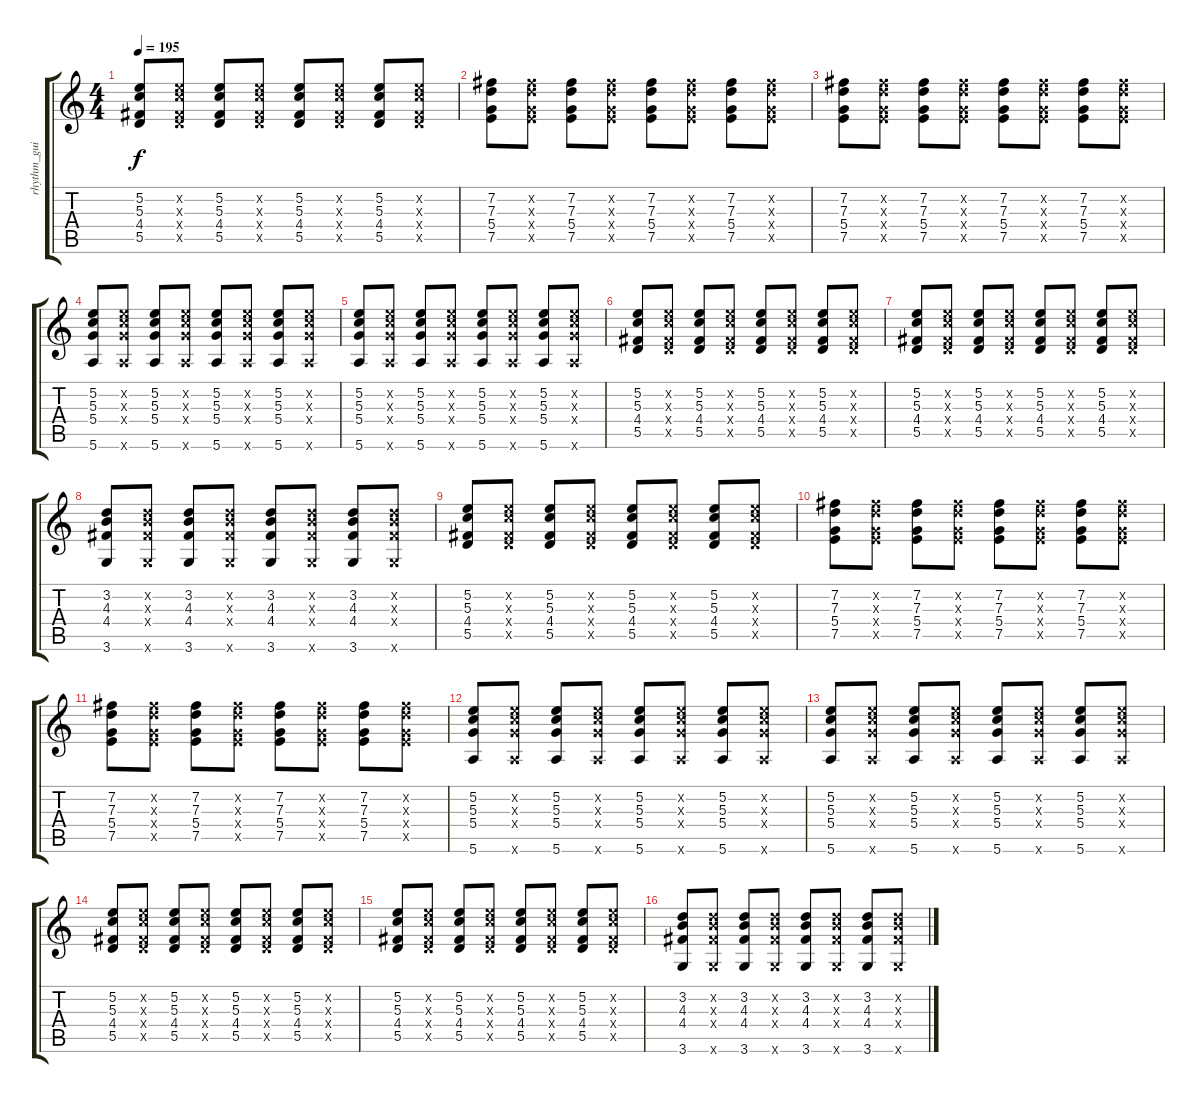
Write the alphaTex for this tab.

\track ("rhythm_guitar" "rhythm_gui") {instrument acousticguitarnylon}
\staff {score tabs}
\tuning (E4 B3 G3 D3 A2 E2) {hide}
\ts (4 4)
\tempo 195
\clef g2
\ks c
(5.2 5.3 4.4 5.5).8{dy f} (5.2{x} 5.3{x} 4.4{x} 5.5{x}).8 (5.2 5.3 4.4 5.5).8 (5.2{x} 5.3{x} 4.4{x} 5.5{x}).8 (5.2 5.3 4.4 5.5).8 (5.2{x} 5.3{x} 4.4{x} 5.5{x}).8 (5.2 5.3 4.4 5.5).8 (5.2{x} 5.3{x} 4.4{x} 5.5{x}).8 |
(7.2 7.3 5.4 7.5).8 (7.2{x} 7.3{x} 5.4{x} 7.5{x}).8 (7.2 7.3 5.4 7.5).8 (7.2{x} 7.3{x} 5.4{x} 7.5{x}).8 (7.2 7.3 5.4 7.5).8 (7.2{x} 7.3{x} 5.4{x} 7.5{x}).8 (7.2 7.3 5.4 7.5).8 (7.2{x} 7.3{x} 5.4{x} 7.5{x}).8 |
(7.2 7.3 5.4 7.5).8 (7.2{x} 7.3{x} 5.4{x} 7.5{x}).8 (7.2 7.3 5.4 7.5).8 (7.2{x} 7.3{x} 5.4{x} 7.5{x}).8 (7.2 7.3 5.4 7.5).8 (7.2{x} 7.3{x} 5.4{x} 7.5{x}).8 (7.2 7.3 5.4 7.5).8 (7.2{x} 7.3{x} 5.4{x} 7.5{x}).8 |
(5.2 5.3 5.4 5.6).8 (5.2{x} 5.3{x} 5.4{x} 5.6{x}).8 (5.2 5.3 5.4 5.6).8 (5.2{x} 5.3{x} 5.4{x} 5.6{x}).8 (5.2 5.3 5.4 5.6).8 (5.2{x} 5.3{x} 5.4{x} 5.6{x}).8 (5.2 5.3 5.4 5.6).8 (5.2{x} 5.3{x} 5.4{x} 5.6{x}).8 |
(5.2 5.3 5.4 5.6).8 (5.2{x} 5.3{x} 5.4{x} 5.6{x}).8 (5.2 5.3 5.4 5.6).8 (5.2{x} 5.3{x} 5.4{x} 5.6{x}).8 (5.2 5.3 5.4 5.6).8 (5.2{x} 5.3{x} 5.4{x} 5.6{x}).8 (5.2 5.3 5.4 5.6).8 (5.2{x} 5.3{x} 5.4{x} 5.6{x}).8 |
(5.2 5.3 4.4 5.5).8 (5.2{x} 5.3{x} 4.4{x} 5.5{x}).8 (5.2 5.3 4.4 5.5).8 (5.2{x} 5.3{x} 4.4{x} 5.5{x}).8 (5.2 5.3 4.4 5.5).8 (5.2{x} 5.3{x} 4.4{x} 5.5{x}).8 (5.2 5.3 4.4 5.5).8 (5.2{x} 5.3{x} 4.4{x} 5.5{x}).8 |
(5.2 5.3 4.4 5.5).8 (5.2{x} 5.3{x} 4.4{x} 5.5{x}).8 (5.2 5.3 4.4 5.5).8 (5.2{x} 5.3{x} 4.4{x} 5.5{x}).8 (5.2 5.3 4.4 5.5).8 (5.2{x} 5.3{x} 4.4{x} 5.5{x}).8 (5.2 5.3 4.4 5.5).8 (5.2{x} 5.3{x} 4.4{x} 5.5{x}).8 |
(3.2 4.3 4.4 3.6).8 (3.2{x} 4.3{x} 4.4{x} 3.6{x}).8 (3.2 4.3 4.4 3.6).8 (3.2{x} 4.3{x} 4.4{x} 3.6{x}).8 (3.2 4.3 4.4 3.6).8 (3.2{x} 4.3{x} 4.4{x} 3.6{x}).8 (3.2 4.3 4.4 3.6).8 (3.2{x} 4.3{x} 4.4{x} 3.6{x}).8 |
(5.2 5.3 4.4 5.5).8 (5.2{x} 5.3{x} 4.4{x} 5.5{x}).8 (5.2 5.3 4.4 5.5).8 (5.2{x} 5.3{x} 4.4{x} 5.5{x}).8 (5.2 5.3 4.4 5.5).8 (5.2{x} 5.3{x} 4.4{x} 5.5{x}).8 (5.2 5.3 4.4 5.5).8 (5.2{x} 5.3{x} 4.4{x} 5.5{x}).8 |
(7.2 7.3 5.4 7.5).8 (7.2{x} 7.3{x} 5.4{x} 7.5{x}).8 (7.2 7.3 5.4 7.5).8 (7.2{x} 7.3{x} 5.4{x} 7.5{x}).8 (7.2 7.3 5.4 7.5).8 (7.2{x} 7.3{x} 5.4{x} 7.5{x}).8 (7.2 7.3 5.4 7.5).8 (7.2{x} 7.3{x} 5.4{x} 7.5{x}).8 |
(7.2 7.3 5.4 7.5).8 (7.2{x} 7.3{x} 5.4{x} 7.5{x}).8 (7.2 7.3 5.4 7.5).8 (7.2{x} 7.3{x} 5.4{x} 7.5{x}).8 (7.2 7.3 5.4 7.5).8 (7.2{x} 7.3{x} 5.4{x} 7.5{x}).8 (7.2 7.3 5.4 7.5).8 (7.2{x} 7.3{x} 5.4{x} 7.5{x}).8 |
(5.2 5.3 5.4 5.6).8 (5.2{x} 5.3{x} 5.4{x} 5.6{x}).8 (5.2 5.3 5.4 5.6).8 (5.2{x} 5.3{x} 5.4{x} 5.6{x}).8 (5.2 5.3 5.4 5.6).8 (5.2{x} 5.3{x} 5.4{x} 5.6{x}).8 (5.2 5.3 5.4 5.6).8 (5.2{x} 5.3{x} 5.4{x} 5.6{x}).8 |
(5.2 5.3 5.4 5.6).8 (5.2{x} 5.3{x} 5.4{x} 5.6{x}).8 (5.2 5.3 5.4 5.6).8 (5.2{x} 5.3{x} 5.4{x} 5.6{x}).8 (5.2 5.3 5.4 5.6).8 (5.2{x} 5.3{x} 5.4{x} 5.6{x}).8 (5.2 5.3 5.4 5.6).8 (5.2{x} 5.3{x} 5.4{x} 5.6{x}).8 |
(5.2 5.3 4.4 5.5).8 (5.2{x} 5.3{x} 4.4{x} 5.5{x}).8 (5.2 5.3 4.4 5.5).8 (5.2{x} 5.3{x} 4.4{x} 5.5{x}).8 (5.2 5.3 4.4 5.5).8 (5.2{x} 5.3{x} 4.4{x} 5.5{x}).8 (5.2 5.3 4.4 5.5).8 (5.2{x} 5.3{x} 4.4{x} 5.5{x}).8 |
(5.2 5.3 4.4 5.5).8 (5.2{x} 5.3{x} 4.4{x} 5.5{x}).8 (5.2 5.3 4.4 5.5).8 (5.2{x} 5.3{x} 4.4{x} 5.5{x}).8 (5.2 5.3 4.4 5.5).8 (5.2{x} 5.3{x} 4.4{x} 5.5{x}).8 (5.2 5.3 4.4 5.5).8 (5.2{x} 5.3{x} 4.4{x} 5.5{x}).8 |
(3.2 4.3 4.4 3.6).8 (3.2{x} 4.3{x} 4.4{x} 3.6{x}).8 (3.2 4.3 4.4 3.6).8 (3.2{x} 4.3{x} 4.4{x} 3.6{x}).8 (3.2 4.3 4.4 3.6).8 (3.2{x} 4.3{x} 4.4{x} 3.6{x}).8 (3.2 4.3 4.4 3.6).8 (3.2{x} 4.3{x} 4.4{x} 3.6{x}).8
